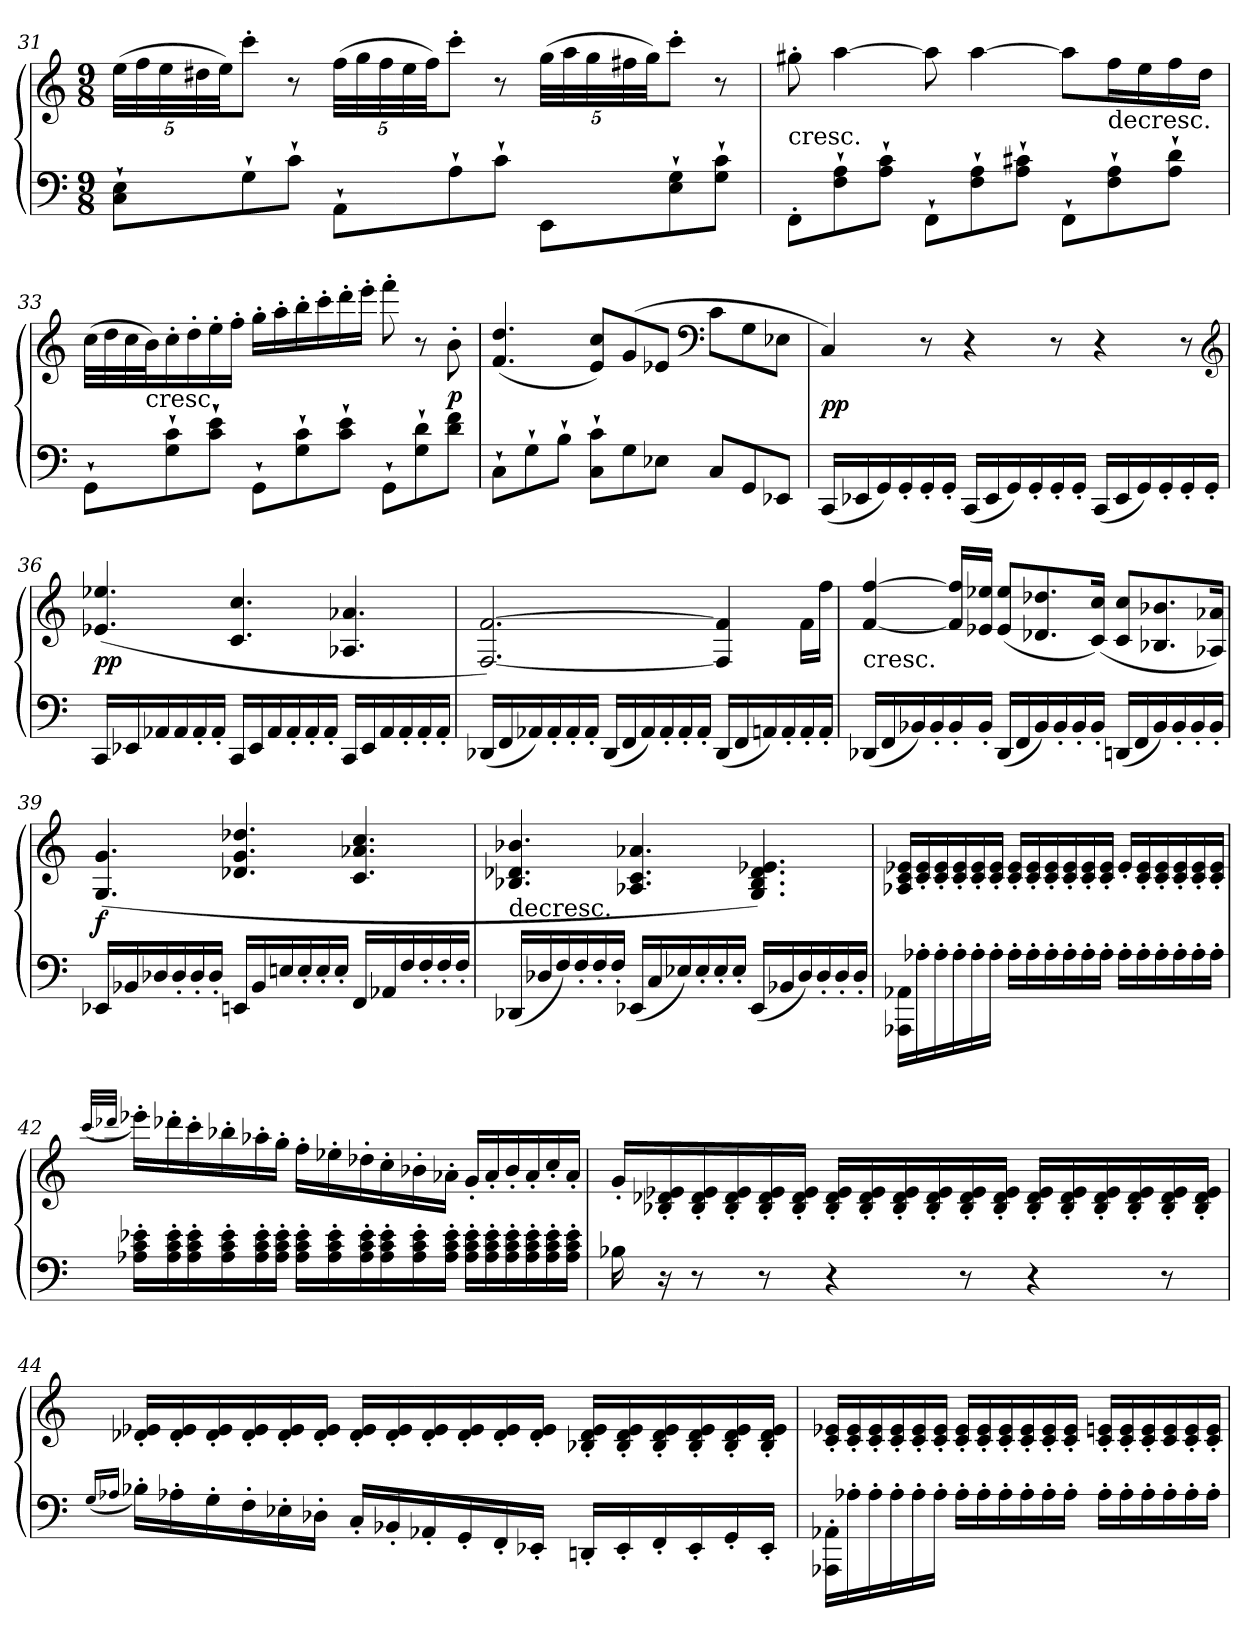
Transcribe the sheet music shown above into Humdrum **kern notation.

**kern	**kern	**dynam
*part1	*part1	*part1
*staff2	*staff1	*staff1/2
*clefF4	*clefG2	*
*k[]	*k[]	*
*C:	*C:	*
*M9/8	*M9/8	*
=31	=31	=31
8C`\ 8E`\L	(40ee\LLL	.
.	40ff\	.
.	40ee\	.
.	40dd#X\	.
.	40ee\JJ)	.
8G`\	8ccc'\J	.
8c`\J	8r	.
8AA`\L	(40ff\LLL	.
.	40gg\	.
.	40ff\	.
.	40ee\	.
.	40ff\JJ)	.
8A`\	8ccc'\J	.
8c`\J	8r	.
8EE\L	(40gg\LLL	.
.	40aa\	.
.	40gg\	.
.	40ff#X\	.
.	40gg\JJ)	.
8E`\ 8G`\	8ccc'\J	.
8G`\ 8c`\J	8r	.
=32	=32	=32
!	!LO:TX:c:t=cresc.	!
8FF'\L	8gg#X'\	.
8F`\ 8A`\	[4aa\	.
8A`\ 8c`\J	.	.
8FF`\L	8aa\]	.
8F`\ 8A`\	[4aa\	.
8A`\ 8c#X`\J	.	.
8FF`\L	8aa\L]	.
!	!LO:TX:c:t=decresc.	!
8F`\ 8A`\	16ff\L	.
.	16ee\	.
8A`\ 8d`\J	16ff\	.
.	16dd\JJ	.
=33	=33	=33
8GG`\L	(32cc\LLL	.
.	32dd\	.
.	32cc\	.
!	!LO:TX:c:t=cresc.	!
.	32b\J)	.
8G`\ 8c`\	16cc'\	.
.	16dd'\	.
8c`\ 8e`\J	16ee'\	.
.	16ff'\JJ	.
8GG`\L	16gg'\LL	.
.	16aa'\	.
8G`\ 8c`\	16bb'\	.
.	16ccc'\	.
8c`\ 8e`\J	16ddd'\	.
.	16eee'\JJ	.
8GG`\L	8fff'\	.
8G`\ 8d`\	8r	.
8d\ 8f\J	8b'\	p
=34	=34	=34
8C`\L	(4.f/ 4.dd/	.
8G`\	.	.
8B`\J	.	.
8C`\ 8c`\L	8e/ 8cc/L)	.
8G\	(8g/	.
8E-X\J	8e-X/J	.
*	*clefF4	*
8C/L	8c\L	.
8GG/	8G\	.
8EE-X/J	8E-X\J	.
=35	=35	=35
(16CC/LL	4C/)	pp
16EE-X/	.	.
16GG/)	.	.
16GG'/	.	.
16GG'/	8r	.
16GG'/JJ	.	.
(16CC/LL	4r	.
16EE-/	.	.
16GG/)	.	.
16GG'/	.	.
16GG'/	8r	.
16GG'/JJ	.	.
(16CC/LL	4r	.
16EE-/	.	.
16GG/)	.	.
16GG'/	.	.
16GG'/	8r	.
16GG'/JJ	.	.
*	*clefG2	*
=36	=36	=36
16CC/LL	(4.e-X/ 4.ee-X/	pp
16EE-X/	.	.
16AA-X/	.	.
16AA-/	.	.
16AA-'/	.	.
16AA-'/JJ	.	.
16CC/LL	4.c/ 4.cc/	.
16EE-/	.	.
16AA-/	.	.
16AA-'/	.	.
16AA-'/	.	.
16AA-'/JJ	.	.
16CC/LL	4.A-X/ 4.a-X/	.
16EE-/	.	.
16AA-/	.	.
16AA-'/	.	.
16AA-'/	.	.
16AA-'/JJ	.	.
=37	=37	=37
(16DD-X/LL	[2.F/ [2.f/)	.
16FF/	.	.
16AA-X/)	.	.
16AA-'/	.	.
16AA-'/	.	.
16AA-'/JJ	.	.
(16DD-/LL	.	.
16FF/	.	.
16AA-/)	.	.
16AA-'/	.	.
16AA-'/	.	.
16AA-'/JJ	.	.
(16DD-/LL	4F]/ 4f]/	.
16FF/	.	.
16AAn/)	.	.
16AA'/	.	.
16AA'/	16f\LL	.
16AA'/JJ	16ff\JJ	.
=38	=38	=38
!	!LO:TX:c:t=cresc.	!
(16DD-X/LL	[4f/ [4ff/	.
16FF/	.	.
16BB-X/)	.	.
16BB-'/	.	.
16BB-'/	16f]/ 16ff]/LL	.
16BB-'/JJ	16e-X/ 16ee-X/JJ	.
(16DD-/LL	(8e-/ 8ee-/L	.
16FF/	.	.
16BB-/)	8.d-X/ 8.dd-X/	.
16BB-'/	.	.
16BB-'/	.	.
16BB-'/JJ	(16c/ 16cc/Jk)	.
(16DDn/LL	8c/ 8cc/L	.
16FF/	.	.
16BB-/)	8.B-X/ 8.b-X/	.
16BB-'/	.	.
16BB-'/	.	.
16BB-'/JJ	16A-X/ 16a-X/Jk)	.
=39	=39	=39
16EE-X/LL	(4.G/ 4.g/	f
16BB-X/	.	.
16D-X/	.	.
16D-'/	.	.
16D-'/	.	.
16D-'/JJ	.	.
16EEn/LL	4.d-X/ 4.g/ 4.dd-X/	.
16BB-/	.	.
16En/	.	.
16E'/	.	.
16E'/	.	.
16E'/JJ	.	.
16FF/LL	4.c/ 4.a-X/ 4.cc/	.
16AA-X/	.	.
16F/	.	.
16F'/	.	.
16F'/	.	.
16F'/JJ	.	.
=40	=40	=40
!	!LO:TX:c:t=decresc.	!
(16DD-X/LL	4.B-X/ 4.d-X/ 4.b-X/	.
16D-X/	.	.
16F/)	.	.
16F'/	.	.
16F'/	.	.
16F'/JJ	.	.
(16EE-X/LL	4.A-X/ 4.c/ 4.a-X/	.
16C/	.	.
16E-X/)	.	.
16E-'/	.	.
16E-'/	.	.
16E-'/JJ	.	.
(16EE-/LL	4.G/ 4.B-/ 4.d-/ 4.e-X/)	.
16BB-X/	.	.
16D-/)	.	.
16D-'/	.	.
16D-'/	.	.
16D-'/JJ	.	.
=41	=41	=41
16AAA-X\ 16AA-X\LL	16A-X/ 16c/ 16e-X/LL	.
16A-X'\	16c'/ 16e-'/	.
16A-'\	16c'/ 16e-'/	.
16A-'\	16c'/ 16e-'/	.
16A-'\	16c'/ 16e-'/	.
16A-'\JJ	16c'/ 16e-'/JJ	.
16A-'\LL	16c'/ 16e-'/LL	.
16A-'\	16c'/ 16e-'/	.
16A-'\	16c'/ 16e-'/	.
16A-'\	16c'/ 16e-'/	.
16A-'\	16c'/ 16e-'/	.
16A-'\JJ	16c'/ 16e-'/JJ	.
16A-'\LL	16e-'/LL	.
16A-'\	16c'/ 16e-'/	.
16A-'\	16c'/ 16e-'/	.
16A-'\	16c'/ 16e-'/	.
16A-'\	16c'/ 16e-'/	.
16A-'\JJ	16c'/ 16e-'/JJ	.
=42	=42	=42
.	(32qccc/LLL	.
.	32qddd-X/JJJ	.
16A-X'\ 16c'\ 16e-X'\LL	16eee-X'\LL)	.
16A-'\ 16c'\ 16e-'\	16ddd-X'\	.
16A-'\ 16c'\ 16e-'\	16ccc'\	.
16A-'\ 16c'\ 16e-'\	16bb-X'\	.
16A-'\ 16c'\ 16e-'\	16aa-X'\	.
16A-'\ 16c'\ 16e-'\JJ	16gg'\JJ	.
16A-'\ 16c'\ 16e-'\LL	16ff'\LL	.
16A-'\ 16c'\ 16e-'\	16ee-X'\	.
16A-'\ 16c'\ 16e-'\	16dd-X'\	.
16A-'\ 16c'\ 16e-'\	16cc'\	.
16A-'\ 16c'\ 16e-'\	16b-X'\	.
16A-'\ 16c'\ 16e-'\JJ	16a-X'\JJ	.
16A-'\ 16c'\ 16e-'\LL	16g'/LL	.
16A-'\ 16c'\ 16e-'\	16a-'/	.
16A-'\ 16c'\ 16e-'\	16b-'/	.
16A-'\ 16c'\ 16e-'\	16a-'/	.
16A-'\ 16c'\ 16e-'\	16cc'/	.
16A-'\ 16c'\ 16e-'\JJ	16a-'/JJ	.
=43	=43	=43
16B-X\	16g'/LL	.
16r	16B-X'/ 16d-X'/ 16e-X'/	.
8r	16B-'/ 16d-'/ 16e-'/	.
.	16B-'/ 16d-'/ 16e-'/	.
8r	16B-'/ 16d-'/ 16e-'/	.
.	16B-'/ 16d-'/ 16e-'/JJ	.
4r	16B-'/ 16d-'/ 16e-'/LL	.
.	16B-'/ 16d-'/ 16e-'/	.
.	16B-'/ 16d-'/ 16e-'/	.
.	16B-'/ 16d-'/ 16e-'/	.
8r	16B-'/ 16d-'/ 16e-'/	.
.	16B-'/ 16d-'/ 16e-'/JJ	.
4r	16B-'/ 16d-'/ 16e-'/LL	.
.	16B-'/ 16d-'/ 16e-'/	.
.	16B-'/ 16d-'/ 16e-'/	.
.	16B-'/ 16d-'/ 16e-'/	.
8r	16B-'/ 16d-'/ 16e-'/	.
.	16B-'/ 16d-'/ 16e-'/JJ	.
=44	=44	=44
(16qG/LL	.	.
16qA-X/JJ	.	.
16B-X'\LL)	16d-X'/ 16e-X'/LL	.
16A-X'\	16d-'/ 16e-'/	.
16G'\	16d-'/ 16e-'/	.
16F'\	16d-'/ 16e-'/	.
16E-X'\	16d-'/ 16e-'/	.
16D-X'\JJ	16d-'/ 16e-'/JJ	.
16C'/LL	16d-'/ 16e-'/LL	.
16BB-X'/	16d-'/ 16e-'/	.
16AA-X'/	16d-'/ 16e-'/	.
16GG'/	16d-'/ 16e-'/	.
16FF'/	16d-'/ 16e-'/	.
16EE-X'/JJ	16d-'/ 16e-'/JJ	.
16DDn'/LL	16B-X'/ 16d-'/ 16e-'/LL	.
16EE-'/	16B-'/ 16d-'/ 16e-'/	.
16FF'/	16B-'/ 16d-'/ 16e-'/	.
16EE-'/	16B-'/ 16d-'/ 16e-'/	.
16GG'/	16B-'/ 16d-'/ 16e-'/	.
16EE-'/JJ	16B-'/ 16d-'/ 16e-'/JJ	.
=45	=45	=45
16AAA-X'\ 16AA-X'\LL	16c'/ 16e-X'/LL	.
16A-X'\	16c'/ 16e-'/	.
16A-'\	16c'/ 16e-'/	.
16A-'\	16c'/ 16e-'/	.
16A-'\	16c'/ 16e-'/	.
16A-'\JJ	16c'/ 16e-'/JJ	.
16A-'\LL	16c'/ 16e-'/LL	.
16A-'\	16c'/ 16e-'/	.
16A-'\	16c'/ 16e-'/	.
16A-'\	16c'/ 16e-'/	.
16A-'\	16c'/ 16e-'/	.
16A-'\JJ	16c'/ 16e-'/JJ	.
16A-'\LL	16c'/ 16en'/LL	.
16A-'\	16c'/ 16e'/	.
16A-'\	16c'/ 16e'/	.
16A-'\	16c/ 16e/	.
16A-'\	16c'/ 16e'/	.
16A-'\JJ	16c'/ 16e'/JJ	.
=	=	=
*-	*-	*-
